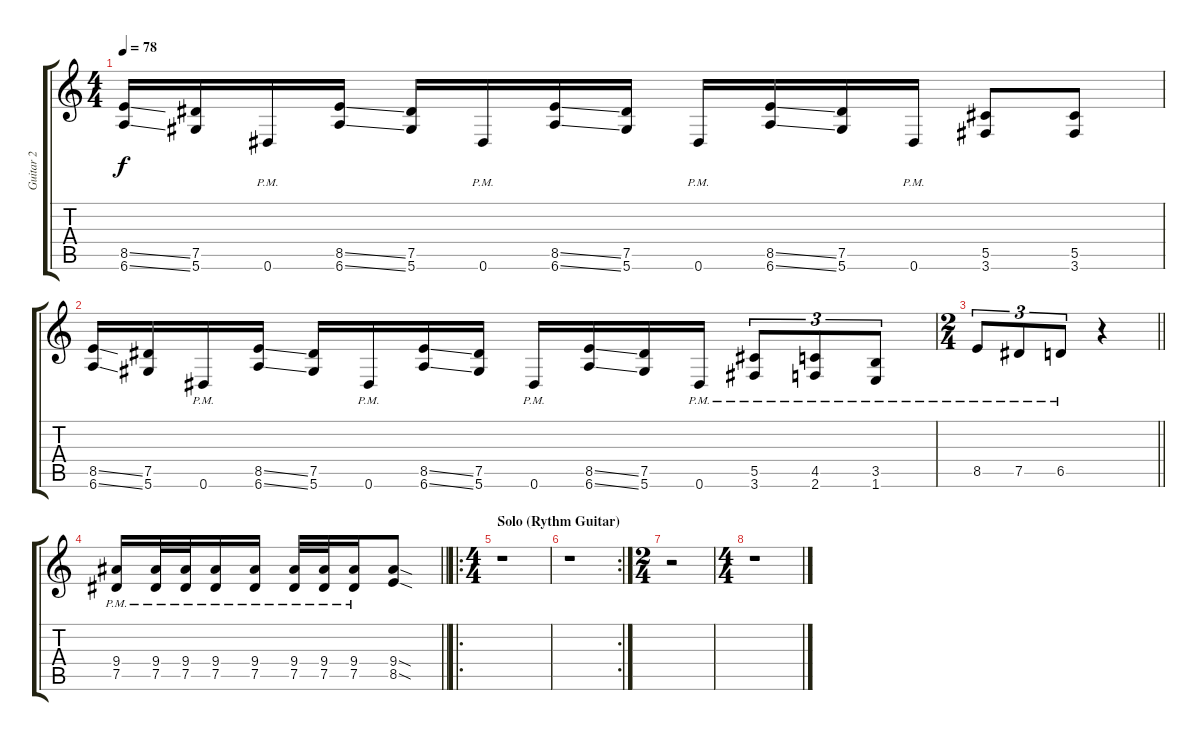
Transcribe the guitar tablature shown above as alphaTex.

\track ("Guitar 2" "Guitar 2") {instrument distortionguitar}
\staff {score tabs}
\tuning (Eb4 Bb3 Gb3 Db3 Ab2 Eb2) {hide}
\ts (4 4)
\tempo 78
\clef g2
\ks c
(8.5{ss} 6.6{ss}).16{dy f} (7.5 5.6).16 0.6{pm}.16 (8.5{ss} 6.6{ss}).16 (7.5 5.6).16 0.6{pm}.16 (8.5{ss} 6.6{ss}).16 (7.5 5.6).16 0.6{pm}.16 (8.5{ss} 6.6{ss}).16 (7.5 5.6).16 0.6{pm}.16 (5.5 3.6).8 (5.5 3.6).8 |
(8.5{ss} 6.6{ss}).16 (7.5 5.6).16 0.6{pm}.16 (8.5{ss} 6.6{ss}).16 (7.5 5.6).16 0.6{pm}.16 (8.5{ss} 6.6{ss}).16 (7.5 5.6).16 0.6{pm}.16 (8.5{ss} 6.6{ss}).16 (7.5 5.6).16 0.6{pm}.16 (5.5{pm} 3.6{pm}).8{tu (3 2)} (4.5{pm} 2.6{pm}).8{tu (3 2)} (3.5{pm} 1.6{pm}).8{tu (3 2)} |
\ts (2 4)
\barLineRight lightlight
8.5{pm}.8{tu (3 2)} 7.5{pm}.8{tu (3 2)} 6.5{pm}.8{tu (3 2)} r.4 |
\barLineRight lightlight
(9.4{pm} 7.5{pm}).16 (9.4{pm} 7.5{pm}).32 (9.4{pm} 7.5{pm}).32 (9.4{pm} 7.5{pm}).16 (9.4{pm} 7.5{pm}).16 (9.4{pm} 7.5{pm}).32 (9.4{pm} 7.5{pm}).32 (9.4{pm} 7.5{pm}).16 (9.4{sod} 8.5{sod}).8 |
\ro
\ts (4 4)
\section ("" "Solo (Rythm Guitar)")
r.1 |
\rc 2
r.1 |
\ts (2 4)
r.2 |
\ts (4 4)
r.1
